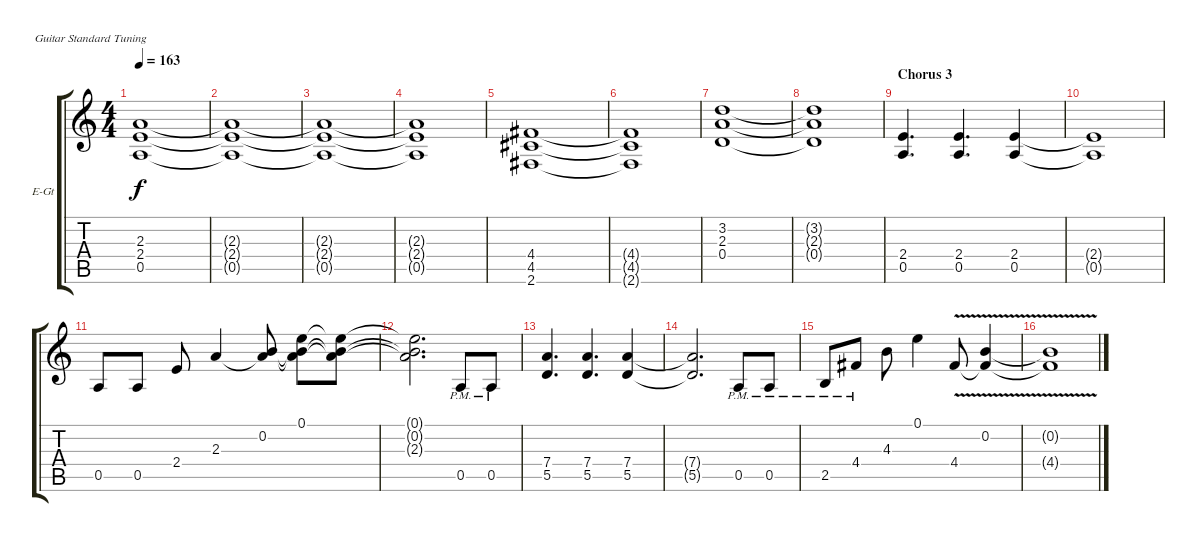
\bracketExtendMode groupsimilarinstruments
\firstSystemTrackNameOrientation horizontal
\otherSystemsTrackNameOrientation horizontal
\track ("Rhythm Guitar" "E-Gt") {instrument overdrivenguitar}
\staff {score tabs}
\tuning (E4 B3 G3 D3 A2 E2)
\ts (4 4)
\tempo 163
\clef g2
\ks c
(2.3 2.4 0.5).1{dy f} |
(2.3{t} 2.4{t} 0.5{t}).1 |
(2.3{t} 2.4{t} 0.5{t}).1 |
(2.3{t} 2.4{t} 0.5{t}).1 |
(4.4 4.5 2.6).1 |
(4.4{t} 4.5{t} 2.6{t}).1 |
(3.2 2.3 0.4).1 |
(3.2{t} 2.3{t} 0.4{t}).1 |
\section ("" "Chorus 3")
(2.4 0.5).4{d} (2.4 0.5).4{d} (2.4 0.5).4 |
(2.4{t} 0.5{t}).1 |
0.5.8 0.5.8 2.4.8 2.3.4 (0.2 2.3{t}).8 (0.1 0.2{t} 2.3{t}).8 (0.1{t} 0.2{t} 2.3{t}).8 |
(0.1{t} 0.2{t} 2.3{t}).2{d} 0.5{pm}.8 0.5{pm}.8 |
(7.4 5.5).4{d} (7.4 5.5).4{d} (7.4 5.5).4 |
(7.4{t} 5.5{t}).2{d} 0.5{pm}.8 0.5{pm}.8 |
2.5{pm}.8 4.4{pm}.8 4.3.8 0.1.4 4.4{v}.8 (0.2{v} 4.4{v t}).4 |
(0.2{v t} 4.4{v t}).1
